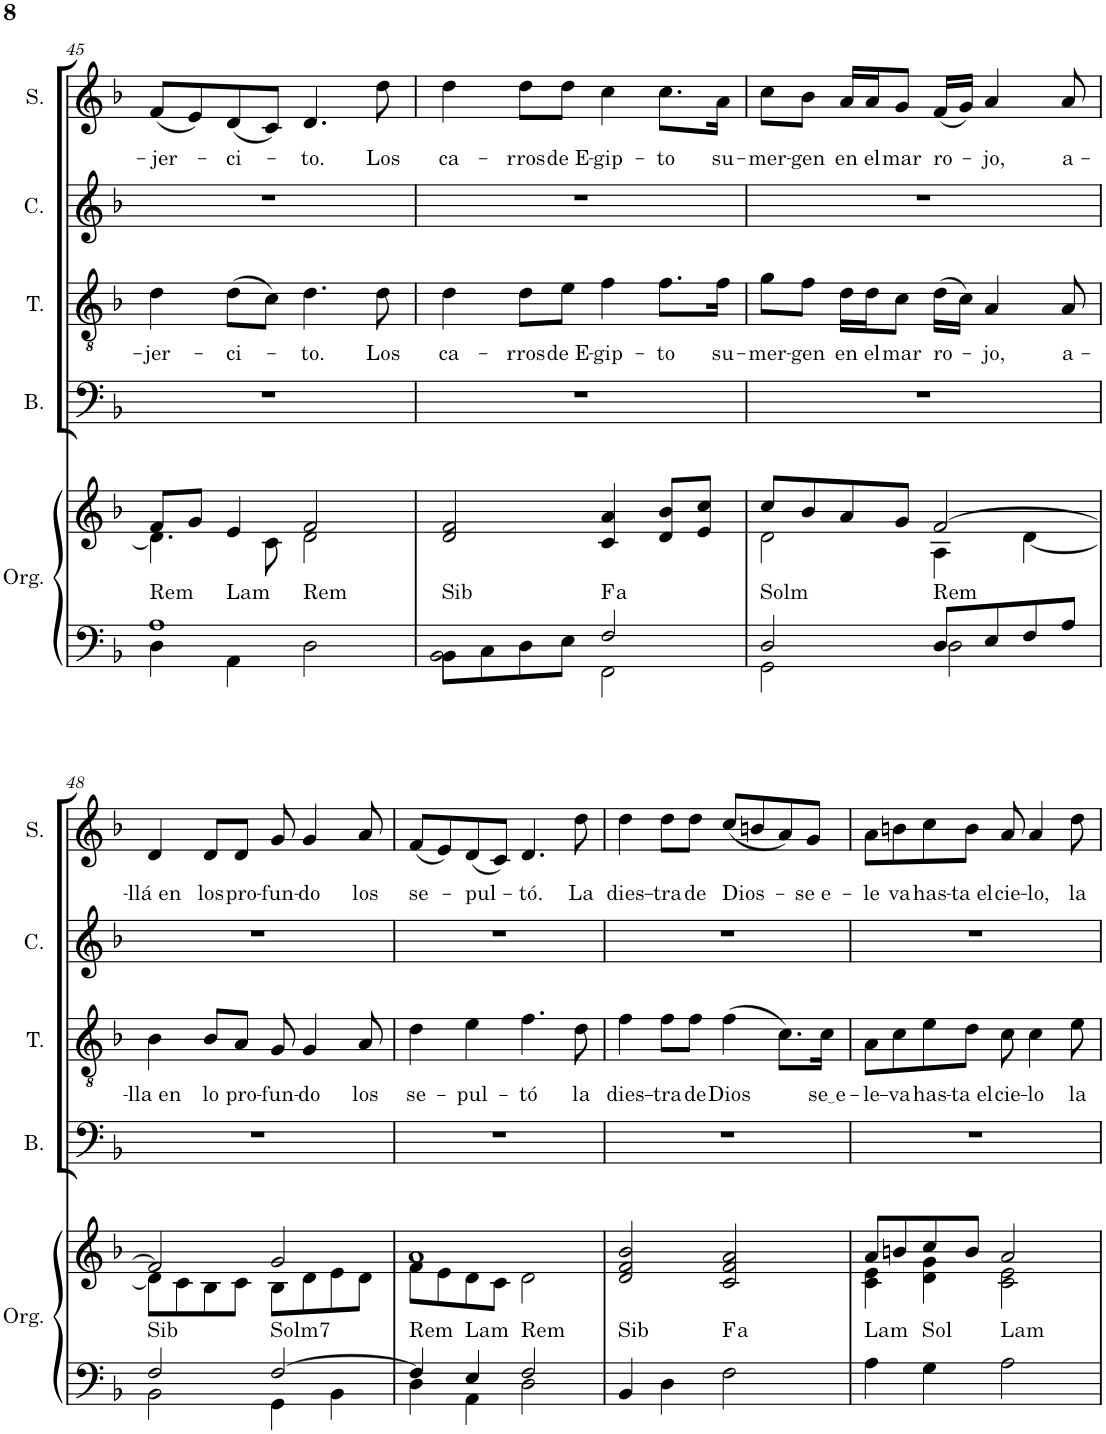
**kern	**kern	**harte	**kern	**kern	**text	**kern	**kern	**text
*part5	*part5	*part5	*part4	*part3	*part3	*part2	*part1	*part1
*staff6	*staff5	*	*staff4	*staff3	*staff3	*staff2	*staff1	*staff1
*I"Órgano	*	*	*I"Bajo	*I"Tenor	*	*I"Contralto	*I"Soprano	*
*	*	*	*I'B.	*I'T.	*	*I'C.	*I'S.	*
!!LO:PB:g=z
*clefF4	*clefG2	*	*clefF4	*clefGv2	*	*clefG2	*clefG2	*
*k[b-]	*k[b-]	*	*k[b-]	*k[b-]	*	*k[b-]	*k[b-]	*
*M4/4	*M4/4	*	*M4/4	*M4/4	*	*M4/4	*M4/4	*
*met(c)	*met(c)	*	*met(c)	*met(c)	*	*met(c)	*met(c)	*
=45	=45	=45	=45	=45	=45	=45	=45	=45
*^	*^	*	*	*	*	*	*	*
!	!	!	!	!LO:H:n=1:kt=Rem	!	!	!LO:LY:b	!	!	!LO:LY:b
!	!	!	!	!LO:H:n=2:kt=Lam	!	!	!	!	!	!
!	!	!	!	!LO:H:n=3:kt=Rem	!	!	!	!	!	!
1A	4D\	8f/L	4.d\]	N N N	1r	4d\	-jer-	1r	(8f/L	-jer-
.	.	8g/J	.	.	.	.	.	.	8e/)	.
!	!	!	!	!	!	!	!LO:LY:b	!	!	!LO:LY:b
.	4AA\	4e/	.	.	.	(8d\L	-ci-	.	(8d/	-ci-
.	.	.	8c\	.	.	8c\J)	.	.	8c/J)	.
!	!	!	!	!	!	!	!LO:LY:b	!	!	!LO:LY:b
.	2D\	2f/	2d\	.	.	4.d\	-to.	.	4.d/	-to.
!	!	!	!	!	!	!	!LO:LY:b	!	!	!LO:LY:b
.	.	.	.	.	.	8d\	Los	.	8dd\	Los
*	*	*v	*v	*	*	*	*	*	*	*
=46	=46	=46	=46	=46	=46	=46	=46	=46	=46
!	!	!	!LO:H:kt=Sib	!	!	!LO:LY:b	!	!	!LO:LY:b
2BB-\	8BB-\L	2d/ 2f/	N	1r	4d\	ca-	1r	4dd\	ca-
.	8C\	.	.	.	.	.	.	.	.
!	!	!	!	!	!	!LO:LY:b	!	!	!LO:LY:b
.	8D\	.	.	.	8d\L	-rros	.	8dd\L	-rros
!	!	!	!	!	!	!LO:LY:b	!	!	!LO:LY:b
.	8E\J	.	.	.	8e\J	de E-	.	8dd\J	de E-
!	!	!	!LO:H:kt=a	!	!	!LO:LY:b	!	!	!LO:LY:b
2FF\	2F/	4c/ 4a/	.	.	4f\	-gip-	.	4cc\	-gip-
!	!	!	!	!	!	!LO:LY:b	!	!	!LO:LY:b
.	.	8d/ 8b-/L	.	.	8.f\L	-to	.	8.cc\L	-to
.	.	8e/ 8cc/J	.	.	.	.	.	.	.
!	!	!	!	!	!	!LO:LY:b	!	!	!LO:LY:b
.	.	.	.	.	16f\Jk	su-	.	16a\Jk	su-
=47	=47	=47	=47	=47	=47	=47	=47	=47	=47
*	*	*^	*	*	*	*	*	*	*
!	!	!	!	!LO:H:kt=Solm	!	!	!LO:LY:b	!	!	!LO:LY:b
2D/	2GG\	8cc/L	2d\	N	1r	8g\L	-mer-	1r	8cc\L	-mer-
!	!	!	!	!	!	!	!LO:LY:b	!	!	!LO:LY:b
.	.	8b-/	.	.	.	8f\J	-gen	.	8b-\J	-gen
!	!	!	!	!	!	!	!LO:LY:b	!	!	!LO:LY:b
.	.	8a/	.	.	.	16d\LL	en	.	16a/LL	en
!	!	!	!	!	!	!	!LO:LY:b	!	!	!LO:LY:b
.	.	.	.	.	.	16d\J	el	.	16a/J	el
!	!	!	!	!	!	!	!LO:LY:b	!	!	!LO:LY:b
.	.	8g/J	.	.	.	8c\J	mar	.	8g/J	mar
!	!	!	!	!LO:H:kt=Rem	!	!	!LO:LY:b	!	!	!LO:LY:b
8D/L	2D\	[2f/	4A\	N	.	(16d\LL	ro-	.	(16f/LL	ro-
.	.	.	.	.	.	16c\JJ)	.	.	16g/JJ)	.
!	!	!	!	!	!	!	!LO:LY:b	!	!	!LO:LY:b
8E/	.	.	.	.	.	4A/	-jo,	.	4a/	-jo,
8F/	.	.	[4d\	.	.	.	.	.	.	.
!	!	!	!	!	!	!	!LO:LY:b	!	!	!LO:LY:b
8A/J	.	.	.	.	.	8A/	a-	.	8a/	a-
!!LO:LB:g=z
=48	=48	=48	=48	=48	=48	=48	=48	=48	=48	=48
!	!	!	!	!LO:H:kt=Sib	!	!	!LO:LY:b	!	!	!LO:LY:b
2F/	2BB-\	2f/]	8d\L]	N	1r	4B-\	-lla en	1r	4d/	-llá en
.	.	.	8c\	.	.	.	.	.	.	.
!	!	!	!	!	!	!	!LO:LY:b	!	!	!LO:LY:b
.	.	.	8B-\	.	.	8B-/L	lo	.	8d/L	los
!	!	!	!	!	!	!	!LO:LY:b	!	!	!LO:LY:b
.	.	.	8c\J	.	.	8A/J	pro-	.	8d/J	pro-
!	!	!	!	!LO:H:kt=Solm7	!	!	!LO:LY:b	!	!	!LO:LY:b
[2F/	4GG\	2g/	8B-\L	N	.	8G/	-fun-	.	8g/	-fun-
!	!	!	!	!	!	!	!LO:LY:b	!	!	!LO:LY:b
.	.	.	8d\	.	.	4G/	-do	.	4g/	-do
.	4BB-\	.	8e\	.	.	.	.	.	.	.
!	!	!	!	!	!	!	!LO:LY:b	!	!	!LO:LY:b
.	.	.	8d\J	.	.	8A/	los	.	8a/	los
=49	=49	=49	=49	=49	=49	=49	=49	=49	=49	=49
!	!	!	!	!LO:H:kt=Rem	!	!	!LO:LY:b	!	!	!LO:LY:b
4F/]	4D\	1a	8f\L	N	1r	4d\	se-	1r	(8f/L	se-
.	.	.	8e\	.	.	.	.	.	8e/)	.
!	!	!	!	!LO:H:kt=Lam	!	!	!LO:LY:b	!	!	!LO:LY:b
4E/	4AA\	.	8d\	N	.	4e\	-pul-	.	(8d/	-pul-
.	.	.	8c\J	.	.	.	.	.	8c/J)	.
!	!	!	!	!LO:H:kt=Rem	!	!	!LO:LY:b	!	!	!LO:LY:b
2F/	2D\	.	2d\	N	.	4.f\	-tó	.	4.d/	-tó.
!	!	!	!	!	!	!	!LO:LY:b	!	!	!LO:LY:b
.	.	.	.	.	.	8d\	la	.	8dd\	La
*v	*v	*	*	*	*	*	*	*	*	*
*	*v	*v	*	*	*	*	*	*	*
=50	=50	=50	=50	=50	=50	=50	=50	=50
!	!	!LO:H:kt=Sib	!	!	!LO:LY:b	!	!	!LO:LY:b
4BB-/	2d/ 2f/ 2b-/	N	1r	4f\	dies-	1r	4dd\	dies-
!	!	!	!	!	!LO:LY:b	!	!	!LO:LY:b
4D\	.	.	.	8f\L	-tra	.	8dd\L	-tra
!	!	!	!	!	!LO:LY:b	!	!	!LO:LY:b
.	.	.	.	8f\J	de	.	8dd\J	de
!	!	!LO:H:kt=a	!	!	!LO:LY:b	!	!	!LO:LY:b
2F\	2c/ 2f/ 2a/	.	.	(4f\	Dios	.	(8cc/L	Dios-
.	.	.	.	.	.	.	8bn/	.
.	.	.	.	8.c\L)	.	.	8a/)	.
!	!	!	!	!	!	!	!	!LO:LY:b
.	.	.	.	.	.	.	8g/J	-se e-
!	!	!	!	!	!LO:LY:b	!	!	!
.	.	.	.	16c\Jk	se e	.	.	.
=51	=51	=51	=51	=51	=51	=51	=51	=51
*	*^	*	*	*	*	*	*	*
!	!	!	!LO:H:kt=Lam	!	!	!LO:LY:b	!	!	!LO:LY:b
4A\	8a/L	4c\ 4e\	N	1r	8A\L	-le-	1r	8a\L	-le
!	!	!	!	!	!	!LO:LY:b	!	!	!LO:LY:b
.	8bn/	.	.	.	8c\	-va	.	8bn\	va
!	!	!	!LO:H:kt=Sol	!	!	!LO:LY:b	!	!	!LO:LY:b
4G\	8cc/	4d\ 4g\	N	.	8e\	has-	.	8cc\	has-
!	!	!	!	!	!	!LO:LY:b	!	!	!LO:LY:b
.	8b/J	.	.	.	8d\J	-ta el	.	8b\J	-ta el
!	!	!	!LO:H:kt=Lam	!	!	!LO:LY:b	!	!	!LO:LY:b
2A\	2a/	2c\ 2e\	N	.	8c\	cie-	.	8a/	cie-
!	!	!	!	!	!	!LO:LY:b	!	!	!LO:LY:b
.	.	.	.	.	4c\	-lo	.	4a/	-lo,
!	!	!	!	!	!	!LO:LY:b	!	!	!LO:LY:b
.	.	.	.	.	8e\	la	.	8dd\	la
*	*v	*v	*	*	*	*	*	*	*
=	=	=	=	=	=	=	=	=
*-	*-	*-	*-	*-	*-	*-	*-	*-
